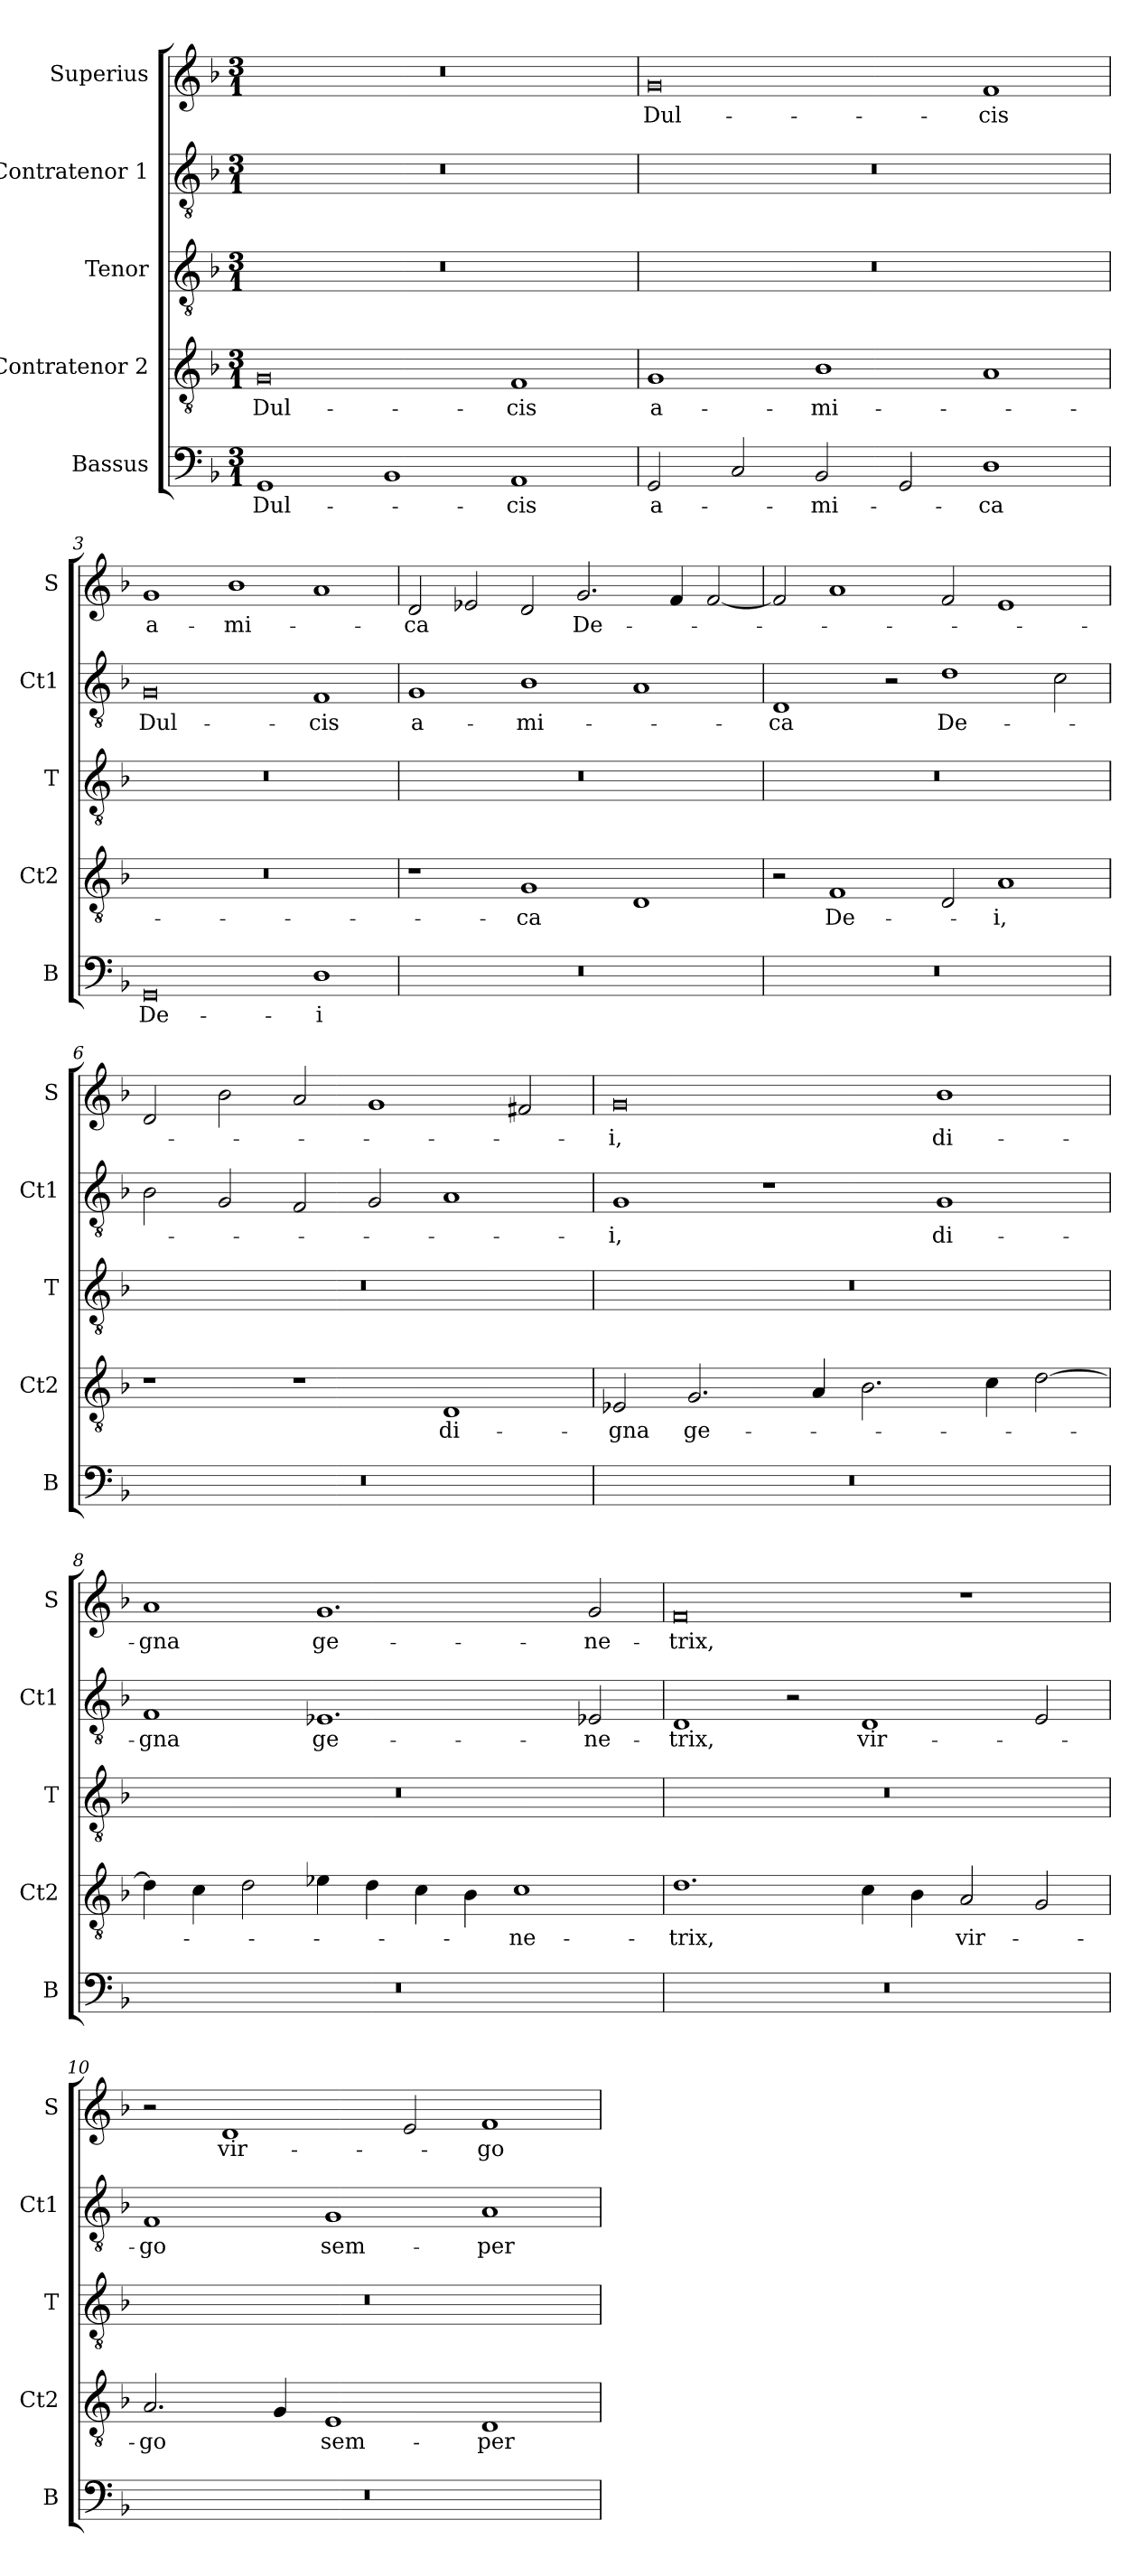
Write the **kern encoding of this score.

**kern	**text	**kern	**text	**kern	**kern	**text	**kern	**text
*part5	*part5	*part4	*part4	*part3	*part2	*part2	*part1	*part1
*staff5	*staff5	*staff4	*staff4	*staff3	*staff2	*staff2	*staff1	*staff1
*I"Bassus	*	*I"Contratenor 2	*	*I"Tenor	*I"Contratenor 1	*	*I"Superius	*
*I'B	*	*I'Ct2	*	*I'T	*I'Ct1	*	*I'S	*
*clefF4	*	*clefGv2	*	*clefGv2	*clefGv2	*	*clefG2	*
*k[b-]	*	*k[b-]	*	*k[b-]	*k[b-]	*	*k[b-]	*
*M3/1	*	*M3/1	*	*M3/1	*M3/1	*	*M3/1	*
=1	=1	=1	=1	=1	=1	=1	=1	=1
1GG	Dul-	0G	Dul-	0.r	0.r	.	0.r	.
1BB-	.	.	.	.	.	.	.	.
1AA	-cis	1F	-cis	.	.	.	.	.
=2	=2	=2	=2	=2	=2	=2	=2	=2
2GG	a-	1G	a-	0.r	0.r	.	0g	Dul-
2C	.	.	.	.	.	.	.	.
2BB-	-mi-	1B-	-mi-	.	.	.	.	.
2GG	.	.	.	.	.	.	.	.
1D	-ca	1A	.	.	.	.	1f	-cis
=3	=3	=3	=3	=3	=3	=3	=3	=3
0GG	De-	0.r	.	0.r	0G	Dul-	1g	a-
.	.	.	.	.	.	.	1b-	-mi-
1D	-i	.	.	.	1F	-cis	1a	.
=4	=4	=4	=4	=4	=4	=4	=4	=4
0.r	.	1r	.	0.r	1G	a-	2d	-ca
.	.	.	.	.	.	.	2e-i	.
.	.	1G	-ca	.	1B-	-mi-	2d	.
.	.	.	.	.	.	.	2.g	De-
.	.	1D	.	.	1A	.	.	.
.	.	.	.	.	.	.	4f	.
.	.	.	.	.	.	.	[2f	.
=5	=5	=5	=5	=5	=5	=5	=5	=5
0.r	.	2r	.	0.r	1D	-ca	2f]	.
.	.	1F	De-	.	.	.	1a	.
.	.	.	.	.	2r	.	.	.
.	.	2D	.	.	1d	De-	2f	.
.	.	1A	-i,	.	.	.	1e	.
.	.	.	.	.	2c	.	.	.
=6	=6	=6	=6	=6	=6	=6	=6	=6
0.r	.	1r	.	0.r	2B-	.	2d	.
.	.	.	.	.	2G	.	2b-	.
.	.	1r	.	.	2F	.	2a	.
.	.	.	.	.	2G	.	1g	.
.	.	1D	di-	.	1A	.	.	.
.	.	.	.	.	.	.	2f#X	.
=7	=7	=7	=7	=7	=7	=7	=7	=7
0.r	.	2E-X	-gna	0.r	1G	-i,	0g	-i,
.	.	2.G	ge-	.	.	.	.	.
.	.	.	.	.	1r	.	.	.
.	.	4A	.	.	.	.	.	.
.	.	2.B-	.	.	.	.	.	.
.	.	.	.	.	1G	di-	1b-	di-
.	.	4c	.	.	.	.	.	.
.	.	[2d	.	.	.	.	.	.
=8	=8	=8	=8	=8	=8	=8	=8	=8
0.r	.	4d]	.	0.r	1F	-gna	1a	-gna
.	.	4c	.	.	.	.	.	.
.	.	2d	.	.	.	.	.	.
.	.	4e-X	.	.	1.E-X	ge-	1.g	ge-
.	.	4d	.	.	.	.	.	.
.	.	4c	.	.	.	.	.	.
.	.	4B-	.	.	.	.	.	.
.	.	1c	-ne-	.	.	.	.	.
.	.	.	.	.	2E-X	-ne-	2g	-ne-
=9	=9	=9	=9	=9	=9	=9	=9	=9
0.r	.	1.d	-trix,	0.r	1D	-trix,	0f	-trix,
.	.	.	.	.	2r	.	.	.
.	.	4c	.	.	1D	vir-	.	.
.	.	4B-	.	.	.	.	.	.
.	.	2A	vir-	.	.	.	1r	.
.	.	2G	.	.	2E	.	.	.
=10	=10	=10	=10	=10	=10	=10	=10	=10
0.r	.	2.A	-go	0.r	1F	-go	2r	.
.	.	.	.	.	.	.	1d	vir-
.	.	4G	.	.	.	.	.	.
.	.	1E	sem-	.	1G	sem-	.	.
.	.	.	.	.	.	.	2e	.
.	.	1D	-per	.	1A	-per	1f	-go
=	=	=	=	=	=	=	=	=
*-	*-	*-	*-	*-	*-	*-	*-	*-
